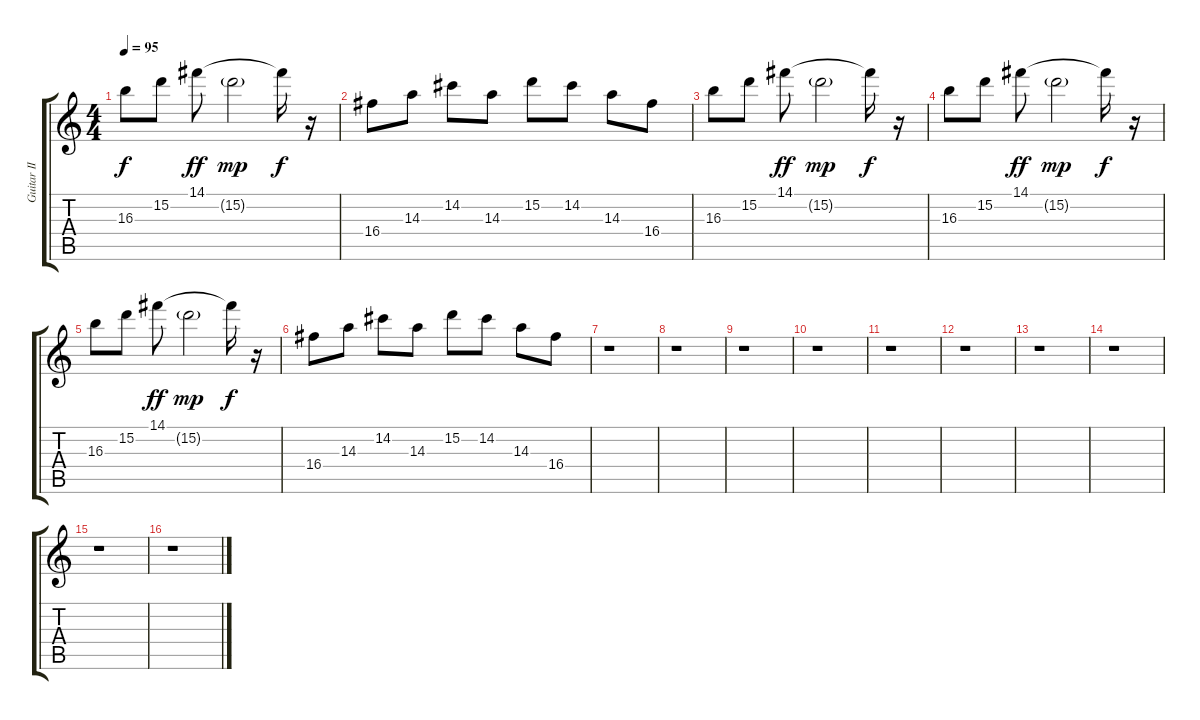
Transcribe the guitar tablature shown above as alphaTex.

\track ("Guitar II" "Guitar II") {instrument electricguitarjazz}
\staff {score tabs}
\tuning (E4 B3 G3 D3 A2 E2) {hide}
\ts (4 4)
\tempo 95
\clef g2
\ks c
16.3.8{dy f} 15.2.8 14.1.8{dy ff} 15.2{g}.2{dy mp} 14.1{t}.16{dy f} r.16 |
16.4.8 14.3.8 14.2.8 14.3.8 15.2.8 14.2.8 14.3.8 16.4.8 |
16.3.8 15.2.8 14.1.8{dy ff} 15.2{g}.2{dy mp} 14.1{t}.16{dy f} r.16 |
16.3.8 15.2.8 14.1.8{dy ff} 15.2{g}.2{dy mp} 14.1{t}.16{dy f} r.16 |
16.3.8 15.2.8 14.1.8{dy ff} 15.2{g}.2{dy mp} 14.1{t}.16{dy f} r.16 |
16.4.8 14.3.8 14.2.8 14.3.8 15.2.8 14.2.8 14.3.8 16.4.8 |
r.1 |
r.1 |
r.1 |
r.1 |
r.1 |
r.1 |
r.1 |
r.1 |
r.1 |
r.1
